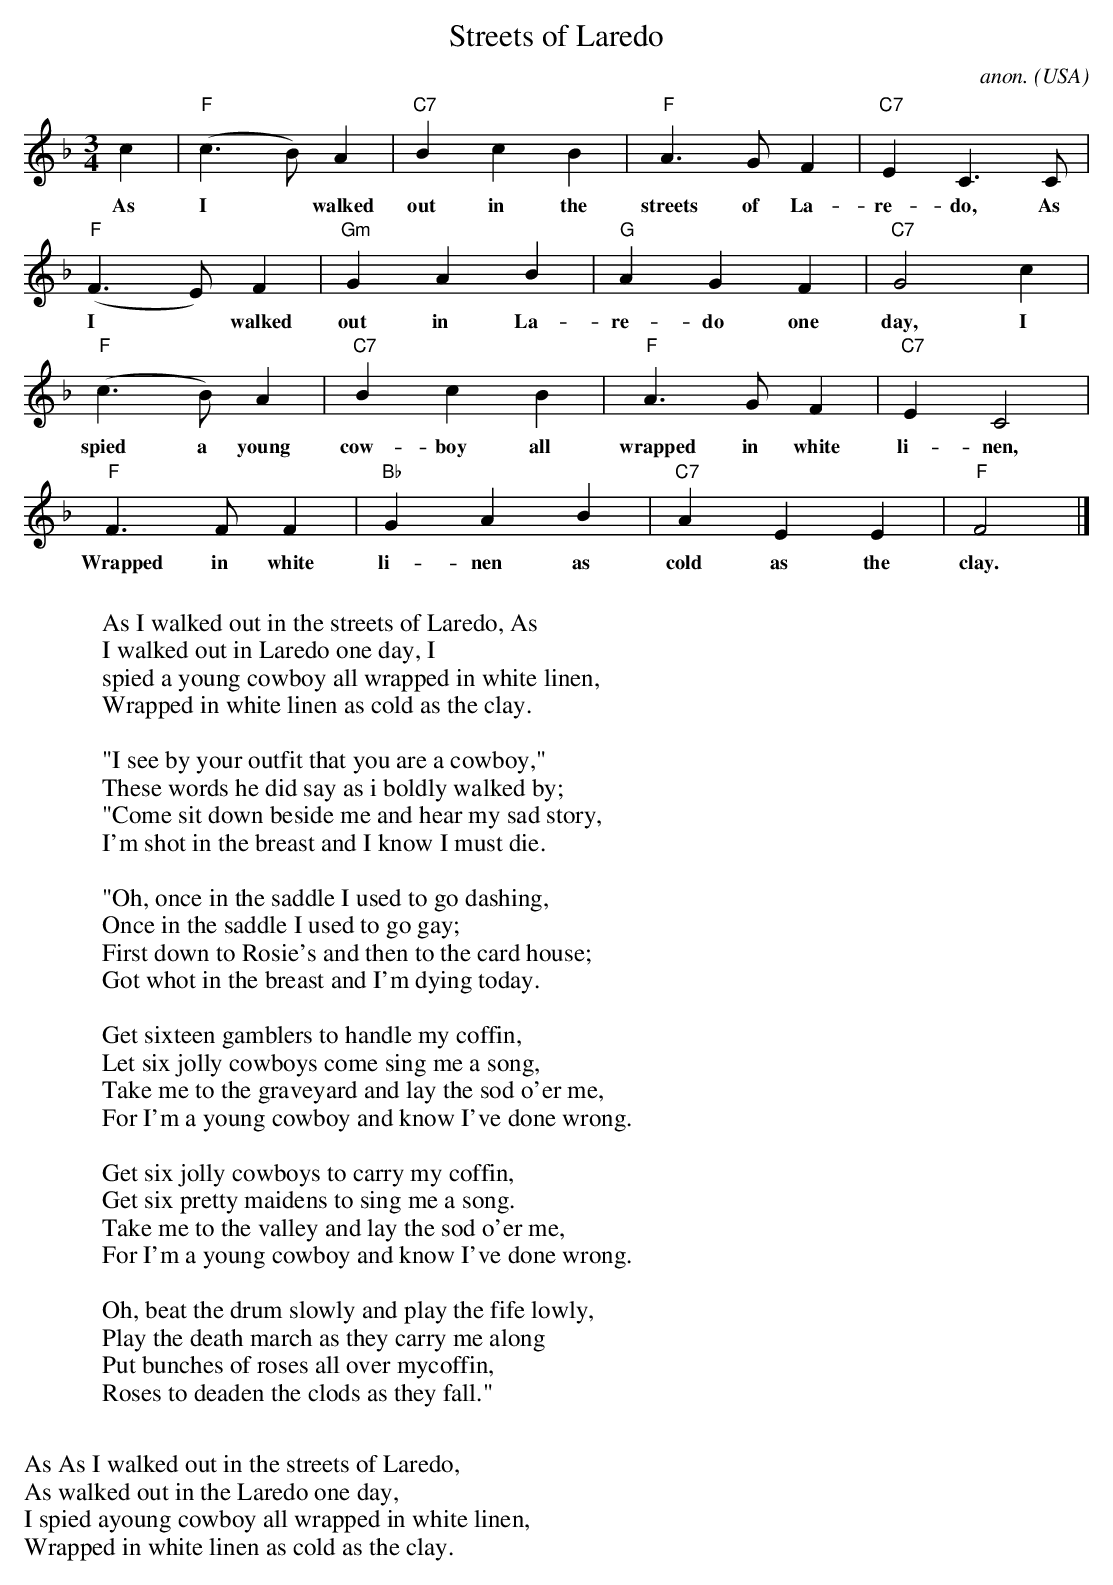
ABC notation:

X:1
T:Streets of Laredo
C:anon.
O:USA
M:3/4
L:1/4
K:F
c|"F"(c>B)A|"C7"BcB|"F"A>GF|"C7"EC>C|
w:As I* walked out in the streets of La-re-do, As
"F"(F>E)F|"Gm"GAB|"G"AGF|"C7"G2c|
w:I* walked out in La-re-do one day, I
"F"(c>B)A|"C7"BcB|"F"A>GF|"C7"EC2|
w:spied a young cow-boy all wrapped in white li-nen,
"F"F>FF|"Bb"GAB|"C7"AEE|"F"F2|]
w:Wrapped in white li-nen as cold as the clay.
W:
W:As I walked out in the streets of Laredo, As
W:I walked out in Laredo one day, I
W:spied a young cowboy all wrapped in white linen,
W:Wrapped in white linen as cold as the clay.
W:
W:"I see by your outfit that you are a cowboy,"
W:These words he did say as i boldly walked by;
W:"Come sit down beside me and hear my sad story,
W:I'm shot in the breast and I know I must die.
W:
W:"Oh, once in the saddle I used to go dashing,
W:Once in the saddle I used to go gay;
W:First down to Rosie's and then to the card house;
W:Got whot in the breast and I'm dying today.
W:
W:Get sixteen gamblers to handle my coffin,
W:Let six jolly cowboys come sing me a song,
W:Take me to the graveyard and lay the sod o'er me,
W:For I'm a young cowboy and know I've done wrong.
W:
W:Get six jolly cowboys to carry my coffin,
W:Get six pretty maidens to sing me a song.
W:Take me to the valley and lay the sod o'er me,
W:For I'm a young cowboy and know I've done wrong.
W:
W:Oh, beat the drum slowly and play the fife lowly,
W:Play the death march as they carry me along
W:Put bunches of roses all over mycoffin,
W:Roses to deaden the clods as they fall."
W:
W:As As I walked out in the streets of Laredo,
W:As walked out in the Laredo one day,
W:I spied ayoung cowboy all wrapped in white linen,
W:Wrapped in white linen as cold as the clay.
